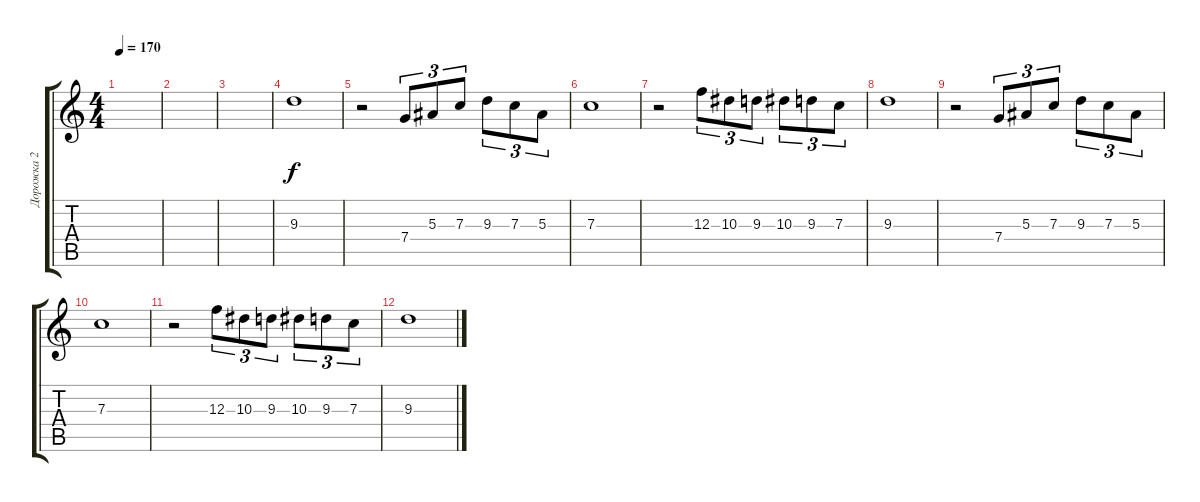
\track ("Дорожка 2" "Дорожка 2") {instrument distortionguitar}
\staff {score tabs}
\tuning (D4 A3 F3 C3 G2 D2) {hide}
\ts (4 4)
\tempo 170
\clef g2
\ks c
|
|
|
9.3.1 |
r.2 7.4.8{tu (3 2)} 5.3.8{tu (3 2)} 7.3.8{tu (3 2)} 9.3.8{tu (3 2)} 7.3.8{tu (3 2)} 5.3.8{tu (3 2)} |
7.3.1 |
r.2 12.3.8{tu (3 2)} 10.3.8{tu (3 2)} 9.3.8{tu (3 2)} 10.3.8{tu (3 2)} 9.3.8{tu (3 2)} 7.3.8{tu (3 2)} |
9.3.1 |
r.2 7.4.8{tu (3 2)} 5.3.8{tu (3 2)} 7.3.8{tu (3 2)} 9.3.8{tu (3 2)} 7.3.8{tu (3 2)} 5.3.8{tu (3 2)} |
7.3.1 |
r.2 12.3.8{tu (3 2)} 10.3.8{tu (3 2)} 9.3.8{tu (3 2)} 10.3.8{tu (3 2)} 9.3.8{tu (3 2)} 7.3.8{tu (3 2)} |
9.3.1
